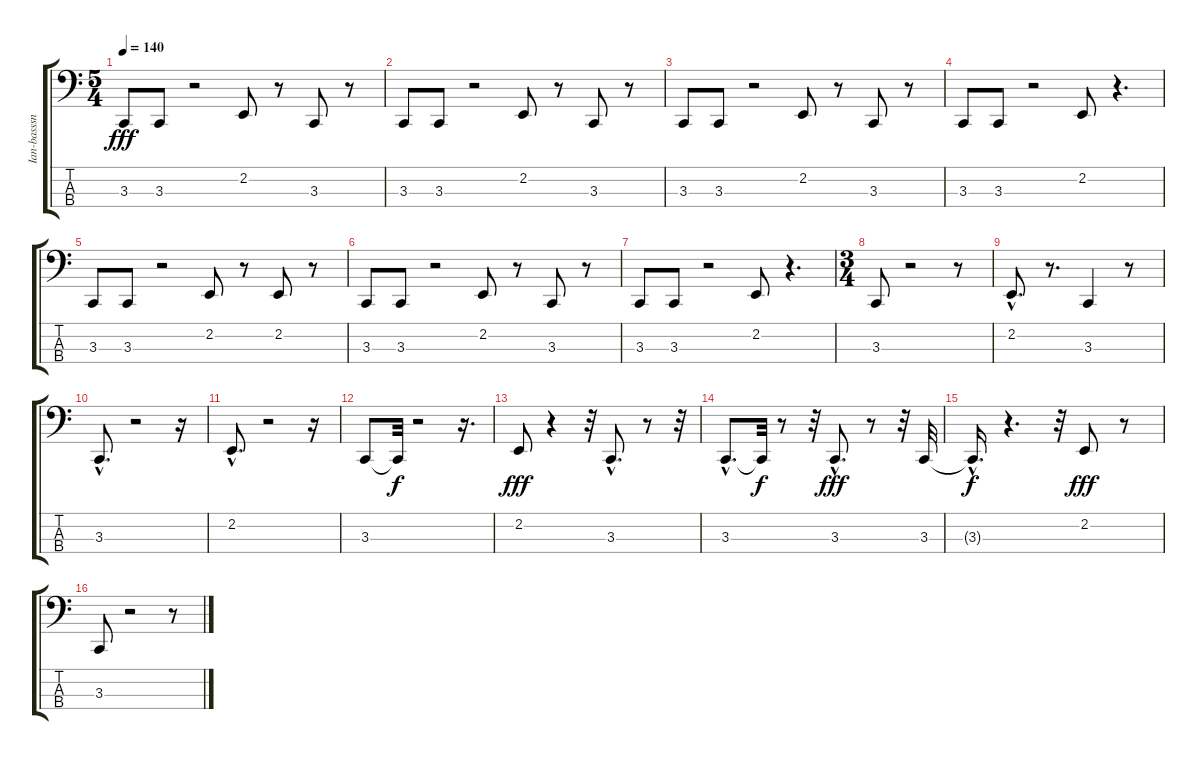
\track ("Ian-basssnare" "Ian-basssn") {instrument acousticgrandpiano}
\staff {score tabs}
\tuning (G2 D2 A1 E1) {hide}
\ts (5 4)
\tempo 140
\clef f4
\ks c
3.3.8{dy fff} 3.3.8 r.2 2.2.8 r.8 3.3.8 r.8 |
3.3.8 3.3.8 r.2 2.2.8 r.8 3.3.8 r.8 |
3.3.8 3.3.8 r.2 2.2.8 r.8 3.3.8 r.8 |
3.3.8 3.3.8 r.2 2.2.8 r.4{d} |
3.3.8 3.3.8 r.2 2.2.8 r.8 2.2.8 r.8 |
3.3.8 3.3.8 r.2 2.2.8 r.8 3.3.8 r.8 |
3.3.8 3.3.8 r.2 2.2.8 r.4{d} |
\ts (3 4)
3.3.8 r.2 r.8 |
2.2{hac}.8{d} r.8{d} 3.3.4 r.8 |
3.3{hac}.8{d} r.2 r.16 |
2.2{hac}.8{d} r.2 r.16 |
3.3.8 3.3{t}.32{dy f} r.2 r.16{d} |
2.2.8{dy fff} r.4 r.32 3.3{hac}.8{d} r.8 r.32 |
3.3{hac}.8{d} 3.3{t}.32{dy f} r.8 r.32 3.3{hac}.8{d dy fff} r.8 r.32 3.3.32 |
3.3{hac t}.16{d dy f} r.4{d} r.32 2.2.8{dy fff} r.8 |
3.3.8 r.2 r.8
